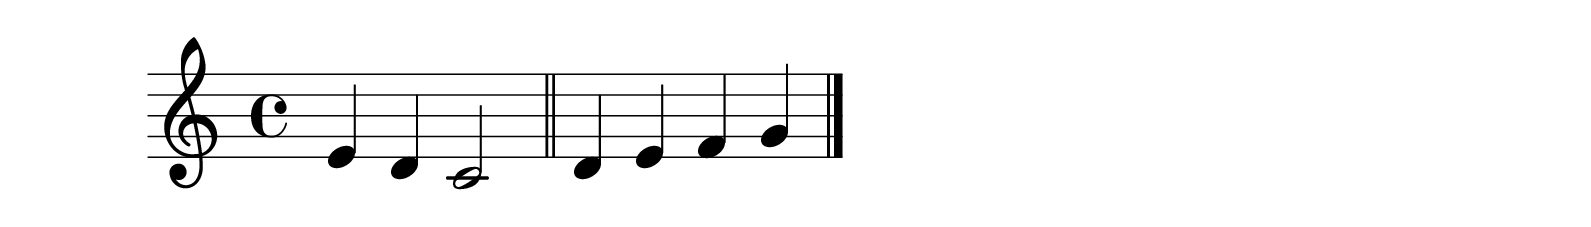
\version "2.20.0" 

\language "english" 

\header {
}


% \lotusRepeatABA { {A} B }
%		->
%		{A} B {A}
lotusRepeatABA = {}



#(set-global-staff-size 40) 

\paper {
	paper-width = 26.94\cm
	paper-height = 25.85\cm
	ragged-last = ##t
}


\score {
	\relative g' {
		\lotusRepeatABA {
			{e d c2}
			\bar "||"
			d4 e f g
		}

		\bar "|."
	}
	
	\layout {
	}
	
	\midi {
	    \tempo 4 = 120
	}
	
}


